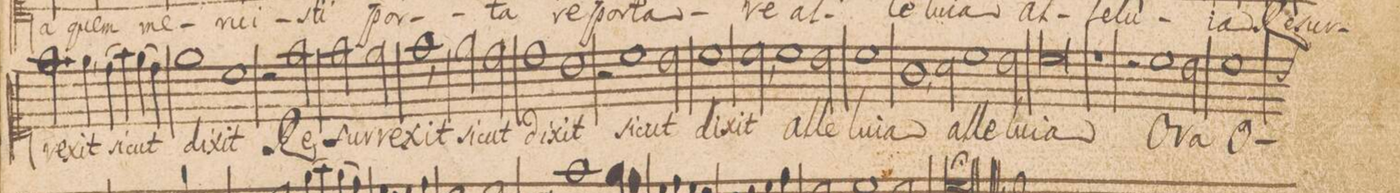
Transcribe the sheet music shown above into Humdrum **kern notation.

**kern	**text
*I"CANTVS.	*
*clefC1	*
*k[]	*
*met(C|)	*
*M2/1	*
2.ff\	-re-
4ee,\	-xit
=21-	=21-
(>4dd\	si-
4ff\)	.
(>4ee\	-cut
4dd\)	.
1ee	di-
=22-	=22-
1cc	-xit
2r	.
2ff\	Re-
=23-	=23-
2ff\	-sur-
2ee\	-re-
1ff,	-xit
=24-	=24-
2ee\	si-
2dd\	-cut
1dd	di-
=25-	=25-
1b	-xit
2r	.
1cc\	si-
=26-	=26-
2b\	-cut
1cc	di-
=27-	=27-
2cc,\	-xit
1cc	al-
2b\	-le-
=28-	=28-
1cc	-lu-
1g,	-ia
=29-	=29-
2a\	al-
1cc	-le-
2b\	-lu-
=30-	=30-
0cc	-ia
=31-	=31-
1r	.
2r	.
1cc\	O-
=32-	=32-
2b\	-ra
*custos:a	*
1cc	O-
*-	*-
